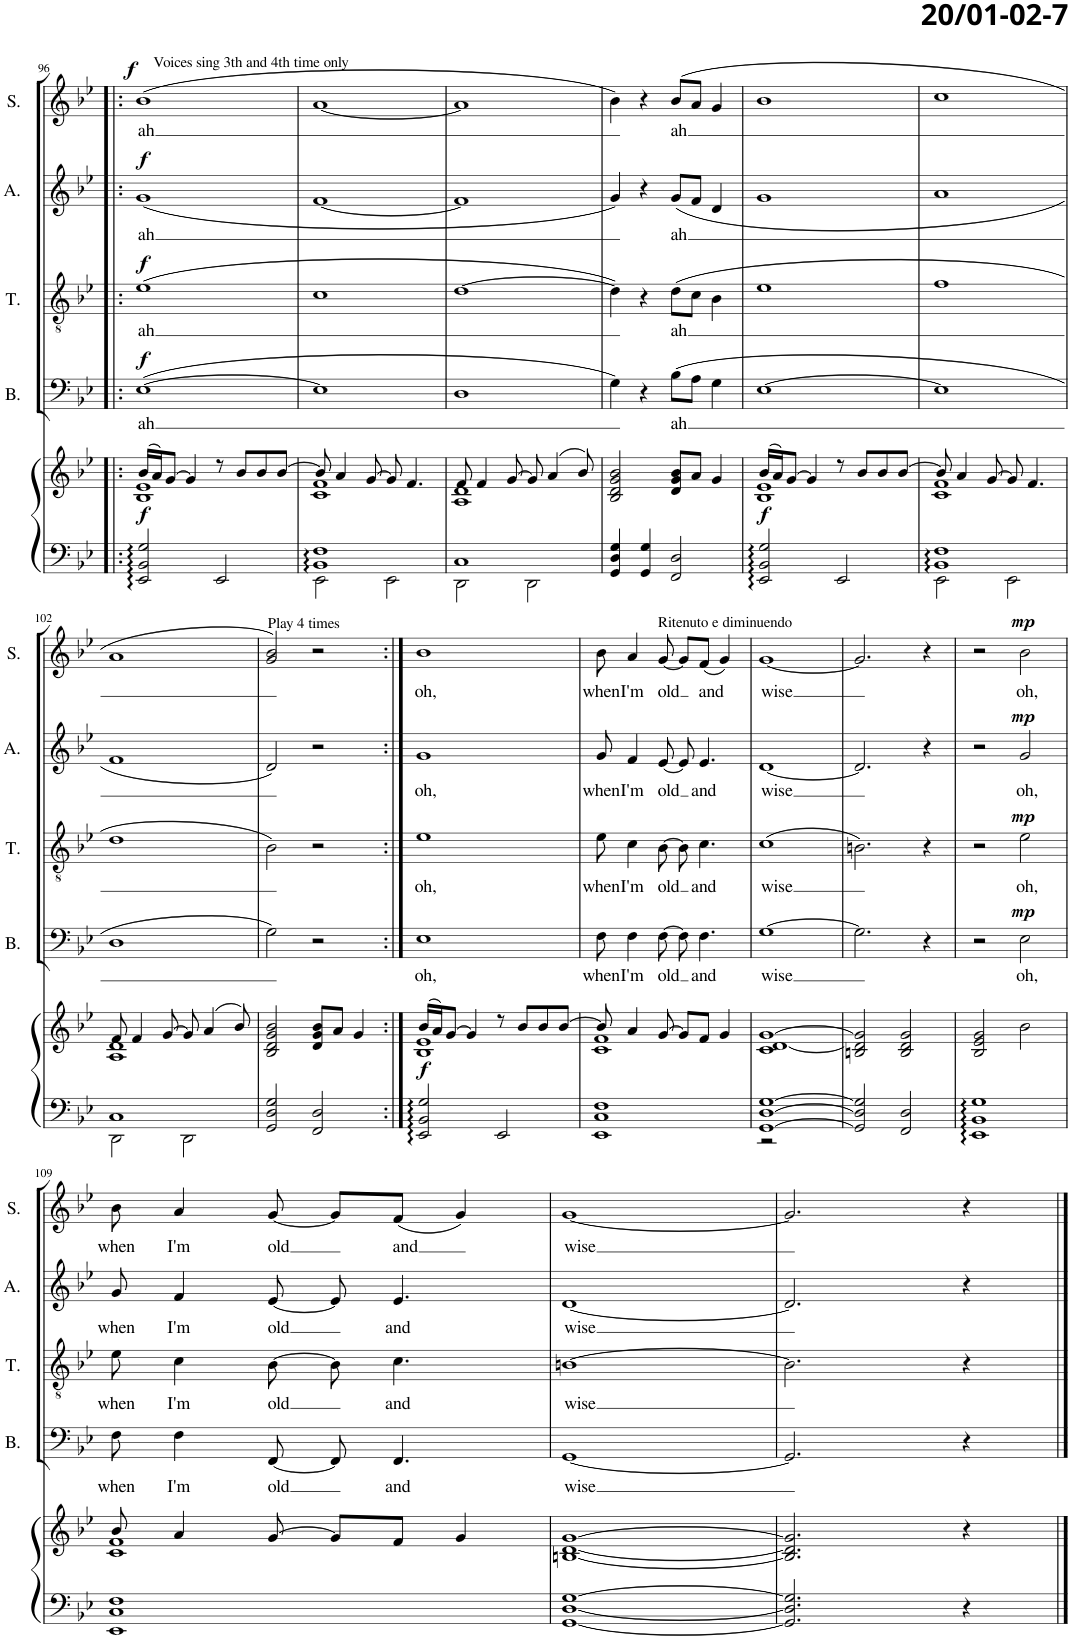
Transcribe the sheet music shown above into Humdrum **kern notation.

**kern	**kern	**dynam	**kern	**text	**dynam	**kern	**text	**dynam	**kern	**text	**dynam	**kern	**text	**dynam
*part5	*part5	*part5	*part4	*part4	*part4	*part3	*part3	*part3	*part2	*part2	*part2	*part1	*part1	*part1
*staff6	*staff5	*staff5/6	*staff4	*staff4	*staff4	*staff3	*staff3	*staff3	*staff2	*staff2	*staff2	*staff1	*staff1	*staff1
*I"Piano	*	*	*I"Bass	*	*	*I"Tenor	*	*	*I"Alto	*	*	*I"Soprano	*	*
*I'Pno	*	*	*I'B.	*	*	*I'T.	*	*	*I'A.	*	*	*I'S.	*	*
!!LO:PB:g=z
*clefF4	*clefG2	*	*clefF4	*	*	*clefGv2	*	*	*clefG2	*	*	*clefG2	*	*
*k[b-e-]	*k[b-e-]	*	*k[b-e-]	*	*	*k[b-e-]	*	*	*k[b-e-]	*	*	*k[b-e-]	*	*
*M2/2	*M2/2	*	*M2/2	*	*	*M2/2	*	*	*M2/2	*	*	*M2/2	*	*
=96!|:	=96!|:	=96!|:	=96!|:	=96!|:	=96!|:	=96!|:	=96!|:	=96!|:	=96!|:	=96!|:	=96!|:	=96!|:	=96!|:	=96!|:
*	*^	*	*	*	*	*	*	*	*	*	*	*	*	*
!	!	!	!	!	!	!	!	!	!	!	!	!	!LO:TX:a:t=Voices sing 3th and 4th time only	!	!
!	!	!	!LO:DY:b	!	!LO:LY:b	!LO:DY:a	!	!LO:LY:b	!LO:DY:a	!	!LO:LY:b	!LO:DY:a	!	!LO:LY:b	!LO:DY:a
2EE-/ 2BB-/ 2G/	(16b-/LL	1B- 1e-	f	([1E-	ah	f	(1e-	ah	f	(1g	ah	f	(1b-	ah	f
.	16a/J)	.	.	.	.	.	.	.	.	.	.	.	.	.	.
.	[8g/J	.	.	.	.	.	.	.	.	.	.	.	.	.	.
.	4g/]	.	.	.	.	.	.	.	.	.	.	.	.	.	.
2EE-/	8r	.	.	.	.	.	.	.	.	.	.	.	.	.	.
.	8b-/L	.	.	.	.	.	.	.	.	.	.	.	.	.	.
.	8b-/	.	.	.	.	.	.	.	.	.	.	.	.	.	.
.	[8b-/J	.	.	.	.	.	.	.	.	.	.	.	.	.	.
=97	=97	=97	=97	=97	=97	=97	=97	=97	=97	=97	=97	=97	=97	=97	=97
*^	*	*	*	*	*	*	*	*	*	*	*	*	*	*	*
1BB- 1F	2EE-\	8b-/]	1c 1f	.	1E-]	.	.	1c	.	.	[1f	.	.	[1a	.	.
.	.	4a/	.	.	.	.	.	.	.	.	.	.	.	.	.	.
.	.	[8g/	.	.	.	.	.	.	.	.	.	.	.	.	.	.
.	2EE-\	8g/]	.	.	.	.	.	.	.	.	.	.	.	.	.	.
.	.	4.f/	.	.	.	.	.	.	.	.	.	.	.	.	.	.
=98	=98	=98	=98	=98	=98	=98	=98	=98	=98	=98	=98	=98	=98	=98	=98	=98
1C	2DD\	8f/	1A 1d	.	1D	.	.	[1d	.	.	1f]	.	.	1a]	.	.
.	.	4f/	.	.	.	.	.	.	.	.	.	.	.	.	.	.
.	.	[8g/	.	.	.	.	.	.	.	.	.	.	.	.	.	.
.	2DD\	8g/]	.	.	.	.	.	.	.	.	.	.	.	.	.	.
.	.	(4a/	.	.	.	.	.	.	.	.	.	.	.	.	.	.
.	.	8b-/)	.	.	.	.	.	.	.	.	.	.	.	.	.	.
*v	*v	*	*	*	*	*	*	*	*	*	*	*	*	*	*	*
*	*v	*v	*	*	*	*	*	*	*	*	*	*	*	*	*
=99	=99	=99	=99	=99	=99	=99	=99	=99	=99	=99	=99	=99	=99	=99
4GG/ 4D/ 4G/	2B-/ 2d/ 2g/ 2b-/	.	4G\)	.	.	4d\])	.	.	4g/)	.	.	4b-\)	.	.
4GG/ 4G/	.	.	4r	.	.	4r	.	.	4r	.	.	4r	.	.
!	!	!	!	!LO:LY:b	!	!	!LO:LY:b	!	!	!LO:LY:b	!	!	!LO:LY:b	!
2FF/ 2D/	8d/ 8g/ 8b-/L	.	(8B-\L	ah	.	(8d\L	ah	.	(8g/L	ah	.	(8b-/L	ah	.
.	8a/J	.	8A\J	.	.	8c\J	.	.	8f/J	.	.	8a/J	.	.
.	4g/	.	4G\	.	.	4B-\	.	.	4d/	.	.	4g/	.	.
=100	=100	=100	=100	=100	=100	=100	=100	=100	=100	=100	=100	=100	=100	=100
*	*^	*	*	*	*	*	*	*	*	*	*	*	*	*
!	!	!	!LO:DY:b	!	!	!	!	!	!	!	!	!	!	!	!
2EE-/ 2BB-/ 2G/	(16b-/LL	1B- 1e-	f	[1E-	.	.	1e-	.	.	1g	.	.	1b-	.	.
.	16a/J)	.	.	.	.	.	.	.	.	.	.	.	.	.	.
.	[8g/J	.	.	.	.	.	.	.	.	.	.	.	.	.	.
.	4g/]	.	.	.	.	.	.	.	.	.	.	.	.	.	.
2EE-/	8r	.	.	.	.	.	.	.	.	.	.	.	.	.	.
.	8b-/L	.	.	.	.	.	.	.	.	.	.	.	.	.	.
.	8b-/	.	.	.	.	.	.	.	.	.	.	.	.	.	.
.	[8b-/J	.	.	.	.	.	.	.	.	.	.	.	.	.	.
=101	=101	=101	=101	=101	=101	=101	=101	=101	=101	=101	=101	=101	=101	=101	=101
*^	*	*	*	*	*	*	*	*	*	*	*	*	*	*	*
1BB- 1F	2EE-\	8b-/]	1c 1f	.	1E-]	.	.	1f	.	.	1a	.	.	1cc	.	.
.	.	4a/	.	.	.	.	.	.	.	.	.	.	.	.	.	.
.	.	[8g/	.	.	.	.	.	.	.	.	.	.	.	.	.	.
.	2EE-\	8g/]	.	.	.	.	.	.	.	.	.	.	.	.	.	.
.	.	4.f/	.	.	.	.	.	.	.	.	.	.	.	.	.	.
!!LO:LB:g=z
=102	=102	=102	=102	=102	=102	=102	=102	=102	=102	=102	=102	=102	=102	=102	=102	=102
1C	2DD\	8f/	1A 1d	.	1D	.	.	1d	.	.	1f	.	.	1a	.	.
.	.	4f/	.	.	.	.	.	.	.	.	.	.	.	.	.	.
.	.	[8g/	.	.	.	.	.	.	.	.	.	.	.	.	.	.
.	2DD\	8g/]	.	.	.	.	.	.	.	.	.	.	.	.	.	.
.	.	(4a/	.	.	.	.	.	.	.	.	.	.	.	.	.	.
.	.	8b-/)	.	.	.	.	.	.	.	.	.	.	.	.	.	.
*v	*v	*	*	*	*	*	*	*	*	*	*	*	*	*	*	*
*	*v	*v	*	*	*	*	*	*	*	*	*	*	*	*	*
=103	=103	=103	=103	=103	=103	=103	=103	=103	=103	=103	=103	=103	=103	=103
!	!	!	!	!	!	!	!	!	!	!	!	!LO:TX:a:t=Play 4 times	!	!
2GG/ 2D/ 2G/	2B-/ 2d/ 2g/ 2b-/	.	2G\)	.	.	2B-\)	.	.	2d/)	.	.	2g/ 2b-/)	.	.
2FF/ 2D/	8d/ 8g/ 8b-/L	.	2r	.	.	2r	.	.	2r	.	.	2r	.	.
.	8a/J	.	.	.	.	.	.	.	.	.	.	.	.	.
.	4g/	.	.	.	.	.	.	.	.	.	.	.	.	.
=104:|!	=104:|!	=104:|!	=104:|!	=104:|!	=104:|!	=104:|!	=104:|!	=104:|!	=104:|!	=104:|!	=104:|!	=104:|!	=104:|!	=104:|!
*	*^	*	*	*	*	*	*	*	*	*	*	*	*	*
!	!	!	!LO:DY:b	!	!LO:LY:b	!	!	!LO:LY:b	!	!	!LO:LY:b	!	!	!LO:LY:b	!
2EE-/ 2BB-/ 2G/	(16b-/LL	1B- 1e-	f	1E-	oh,	.	1e-	oh,	.	1g	oh,	.	1b-	oh,	.
.	16a/J)	.	.	.	.	.	.	.	.	.	.	.	.	.	.
.	[8g/J	.	.	.	.	.	.	.	.	.	.	.	.	.	.
.	4g/]	.	.	.	.	.	.	.	.	.	.	.	.	.	.
2EE-/	8r	.	.	.	.	.	.	.	.	.	.	.	.	.	.
.	8b-/L	.	.	.	.	.	.	.	.	.	.	.	.	.	.
.	8b-/	.	.	.	.	.	.	.	.	.	.	.	.	.	.
.	[8b-/J	.	.	.	.	.	.	.	.	.	.	.	.	.	.
=105	=105	=105	=105	=105	=105	=105	=105	=105	=105	=105	=105	=105	=105	=105	=105
!	!	!	!	!	!LO:LY:b	!	!	!LO:LY:b	!	!	!LO:LY:b	!	!	!LO:LY:b	!
1EE- 1C 1F	8b-/]	1c 1f	.	8F\	when	.	8e-\	when	.	8g/	when	.	8b-\	when	.
!	!	!	!	!	!LO:LY:b	!	!	!LO:LY:b	!	!	!LO:LY:b	!	!	!LO:LY:b	!
.	4a/	.	.	4F\	I'm	.	4c\	I'm	.	4f/	I'm	.	4a/	I'm	.
!	!	!	!	!	!	!	!	!	!	!	!	!	!LO:TX:a:t=Ritenuto e diminuendo	!	!
!	!	!	!	!	!LO:LY:b	!	!	!LO:LY:b	!	!	!LO:LY:b	!	!	!LO:LY:b	!
.	[8g/	.	.	[8F\	old	.	[8B-\	old	.	[8e-/	old	.	[8g/	old	.
.	8g/L]	.	.	8F\]	.	.	8B-\]	.	.	8e-/]	.	.	8g/L]	.	.
!	!	!	!	!	!LO:LY:b	!	!	!LO:LY:b	!	!	!LO:LY:b	!	!	!LO:LY:b	!
.	8f/J	.	.	4.F\	and	.	4.c\	and	.	4.e-/	and	.	(8f/J	and	.
.	4g/	.	.	.	.	.	.	.	.	.	.	.	4g/)	.	.
*	*v	*v	*	*	*	*	*	*	*	*	*	*	*	*	*
=106	=106	=106	=106	=106	=106	=106	=106	=106	=106	=106	=106	=106	=106	=106
*^	*	*	*	*	*	*	*	*	*	*	*	*	*	*
!	!	!	!	!	!LO:LY:b	!	!	!LO:LY:b	!	!	!LO:LY:b	!	!	!LO:LY:b	!
[1GG [1D [1G	2r	1c [1d [1g	.	[1G	wise	.	(1c	wise	.	[1d	wise	.	[1g	wise	.
.	2ryy	.	.	.	.	.	.	.	.	.	.	.	.	.	.
*v	*v	*	*	*	*	*	*	*	*	*	*	*	*	*	*
=107	=107	=107	=107	=107	=107	=107	=107	=107	=107	=107	=107	=107	=107	=107
2GG/] 2D/] 2G/]	2Bn/ 2d/] 2g/]	.	2.G\]	.	.	2.Bn\)	.	.	2.d/]	.	.	2.g/]	.	.
2FF/ 2D/	2B/ 2d/ 2g/	.	.	.	.	.	.	.	.	.	.	.	.	.
.	.	.	4r	.	.	4r	.	.	4r	.	.	4r	.	.
=108	=108	=108	=108	=108	=108	=108	=108	=108	=108	=108	=108	=108	=108	=108
1EE- 1BB- 1G	2B-/ 2e-/ 2g/	.	2r	.	.	2r	.	.	2r	.	.	2r	.	.
!	!	!	!	!LO:LY:b	!LO:DY:a	!	!LO:LY:b	!LO:DY:a	!	!LO:LY:b	!LO:DY:a	!	!LO:LY:b	!LO:DY:a
.	2b-\	.	2E-\	oh,	mp	2e-\	oh,	mp	2g/	oh,	mp	2b-\	oh,	mp
!!LO:LB:g=z
=109	=109	=109	=109	=109	=109	=109	=109	=109	=109	=109	=109	=109	=109	=109
*	*^	*	*	*	*	*	*	*	*	*	*	*	*	*
!	!	!	!	!	!LO:LY:b	!	!	!LO:LY:b	!	!	!LO:LY:b	!	!	!LO:LY:b	!
1EE- 1C 1F	8b-/	1c 1f	.	8F\	when	.	8e-\	when	.	8g/	when	.	8b-\	when	.
!	!	!	!	!	!LO:LY:b	!	!	!LO:LY:b	!	!	!LO:LY:b	!	!	!LO:LY:b	!
.	4a/	.	.	4F\	I'm	.	4c\	I'm	.	4f/	I'm	.	4a/	I'm	.
!	!	!	!	!	!LO:LY:b	!	!	!LO:LY:b	!	!	!LO:LY:b	!	!	!LO:LY:b	!
.	[8g/	.	.	[8FF/	old	.	[8B-\	old	.	[8e-/	old	.	[8g/	old	.
.	8g/L]	.	.	8FF/]	.	.	8B-\]	.	.	8e-/]	.	.	8g/L]	.	.
!	!	!	!	!	!LO:LY:b	!	!	!LO:LY:b	!	!	!LO:LY:b	!	!	!LO:LY:b	!
.	8f/J	.	.	4.FF/	and	.	4.c\	and	.	4.e-/	and	.	(8f/J	and	.
.	4g/	.	.	.	.	.	.	.	.	.	.	.	4g/)	.	.
*	*v	*v	*	*	*	*	*	*	*	*	*	*	*	*	*
=110	=110	=110	=110	=110	=110	=110	=110	=110	=110	=110	=110	=110	=110	=110
!	!	!	!	!LO:LY:b	!	!	!LO:LY:b	!	!	!LO:LY:b	!	!	!LO:LY:b	!
[1GG [1D [1G	[1Bn [1d [1g	.	[1GG	wise	.	[1Bn	wise	.	[1d	wise	.	[1g	wise	.
=111	=111	=111	=111	=111	=111	=111	=111	=111	=111	=111	=111	=111	=111	=111
2.GG/] 2.D/] 2.G/]	2.B/] 2.d/] 2.g/]	.	2.GG/]	.	.	2.B\]	.	.	2.d/]	.	.	2.g/]	.	.
4r	4r	.	4r	.	.	4r	.	.	4r	.	.	4r	.	.
==	==	==	==	==	==	==	==	==	==	==	==	==	==	==
*-	*-	*-	*-	*-	*-	*-	*-	*-	*-	*-	*-	*-	*-	*-
